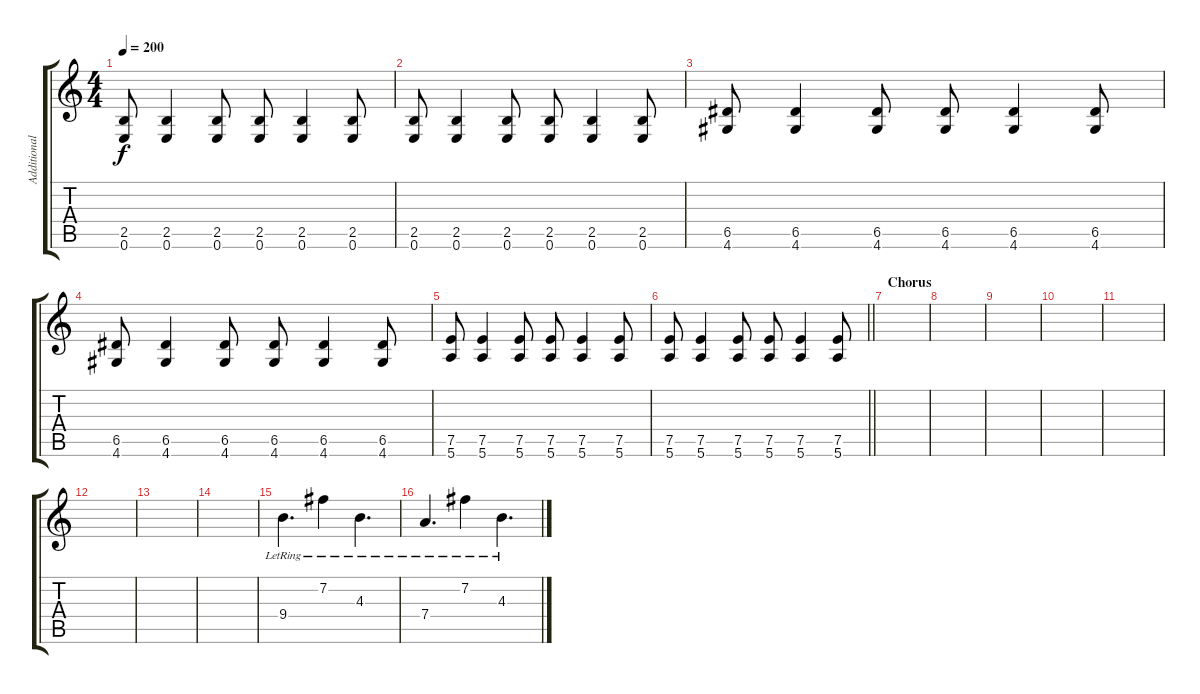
\track ("Additional Guitar" "Additional") {instrument distortionguitar}
\staff {score tabs}
\tuning (E4 B3 G3 D3 A2 E2) {hide}
\ts (4 4)
\tempo 200
\clef g2
\ks c
(2.5 0.6).8{dy f} (2.5 0.6).4 (2.5 0.6).8 (2.5 0.6).8 (2.5 0.6).4 (2.5 0.6).8 |
(2.5 0.6).8 (2.5 0.6).4 (2.5 0.6).8 (2.5 0.6).8 (2.5 0.6).4 (2.5 0.6).8 |
(6.5 4.6).8 (6.5 4.6).4 (6.5 4.6).8 (6.5 4.6).8 (6.5 4.6).4 (6.5 4.6).8 |
(6.5 4.6).8 (6.5 4.6).4 (6.5 4.6).8 (6.5 4.6).8 (6.5 4.6).4 (6.5 4.6).8 |
(7.5 5.6).8 (7.5 5.6).4 (7.5 5.6).8 (7.5 5.6).8 (7.5 5.6).4 (7.5 5.6).8 |
\barLineRight lightlight
(7.5 5.6).8 (7.5 5.6).4 (7.5 5.6).8 (7.5 5.6).8 (7.5 5.6).4 (7.5 5.6).8 |
\section ("" "Chorus")
|
|
|
|
|
|
|
|
9.4{lr}.4{d instrument electricguitarclean} 7.2{lr}.4 4.3{lr}.4{d} |
7.4{lr}.4{d} 7.2{lr}.4 4.3{lr}.4{d}
